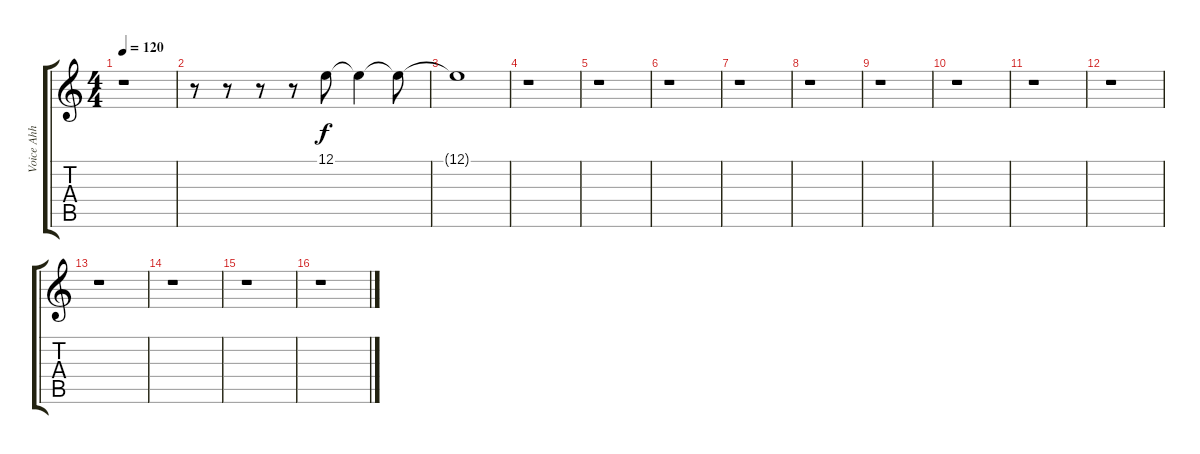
\track ("Voice Ahh" "Voice Ahh") {instrument choiraahs}
\staff {score tabs}
\tuning (E4 B3 G3 D3 A2 E2) {hide}
\ts (4 4)
\tempo 120
\clef g2
\ks c
r.1{dy f} |
r.8 r.8 r.8 r.8 12.1.8 12.1{t}.4 12.1{t}.8 |
12.1{t}.1 |
r.1 |
r.1 |
r.1 |
r.1 |
r.1 |
r.1 |
r.1 |
r.1 |
r.1 |
r.1 |
r.1 |
r.1 |
r.1
